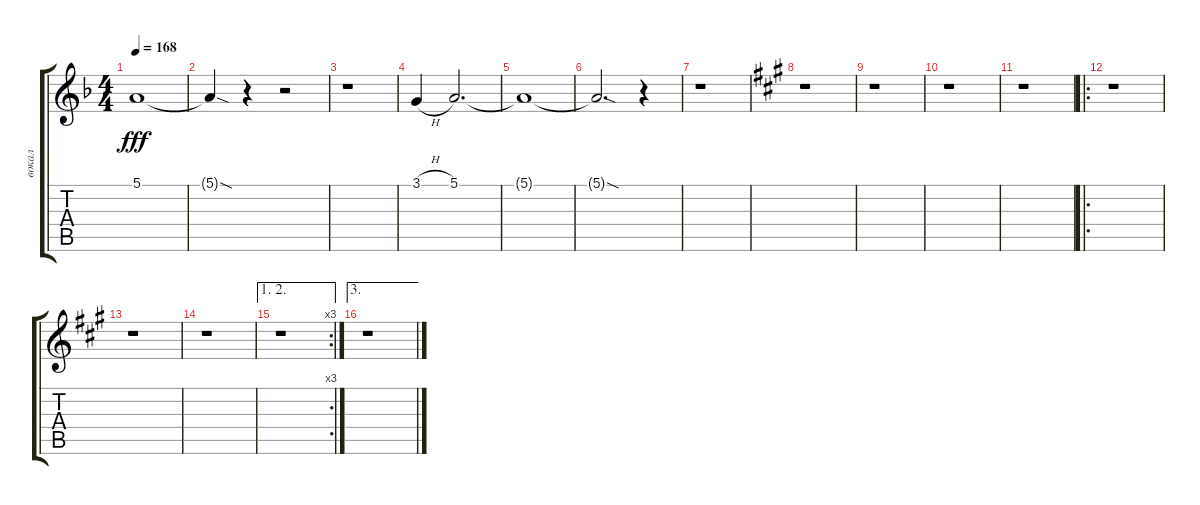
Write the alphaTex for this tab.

\track ("вокал" "вокал") {instrument accordion}
\staff {score tabs}
\tuning (E4 B3 G3 D3 A2 E2) {hide}
\ts (4 4)
\tempo 168
\clef g2
\ks dminor
5.1{t}.1{dy fff} |
5.1{sod t}.4 r.4 r.2 |
r.1 |
3.1{h}.4 5.1.2{d} |
5.1{t}.1 |
5.1{sod t}.2{d} r.4 |
r.1 |
\ks f#minor
r.1 |
r.1 |
r.1 |
r.1 |
\ro
r.1 |
r.1 |
r.1 |
\ae (1 2)
\rc 3
r.1 |
\ae 3
r.1
